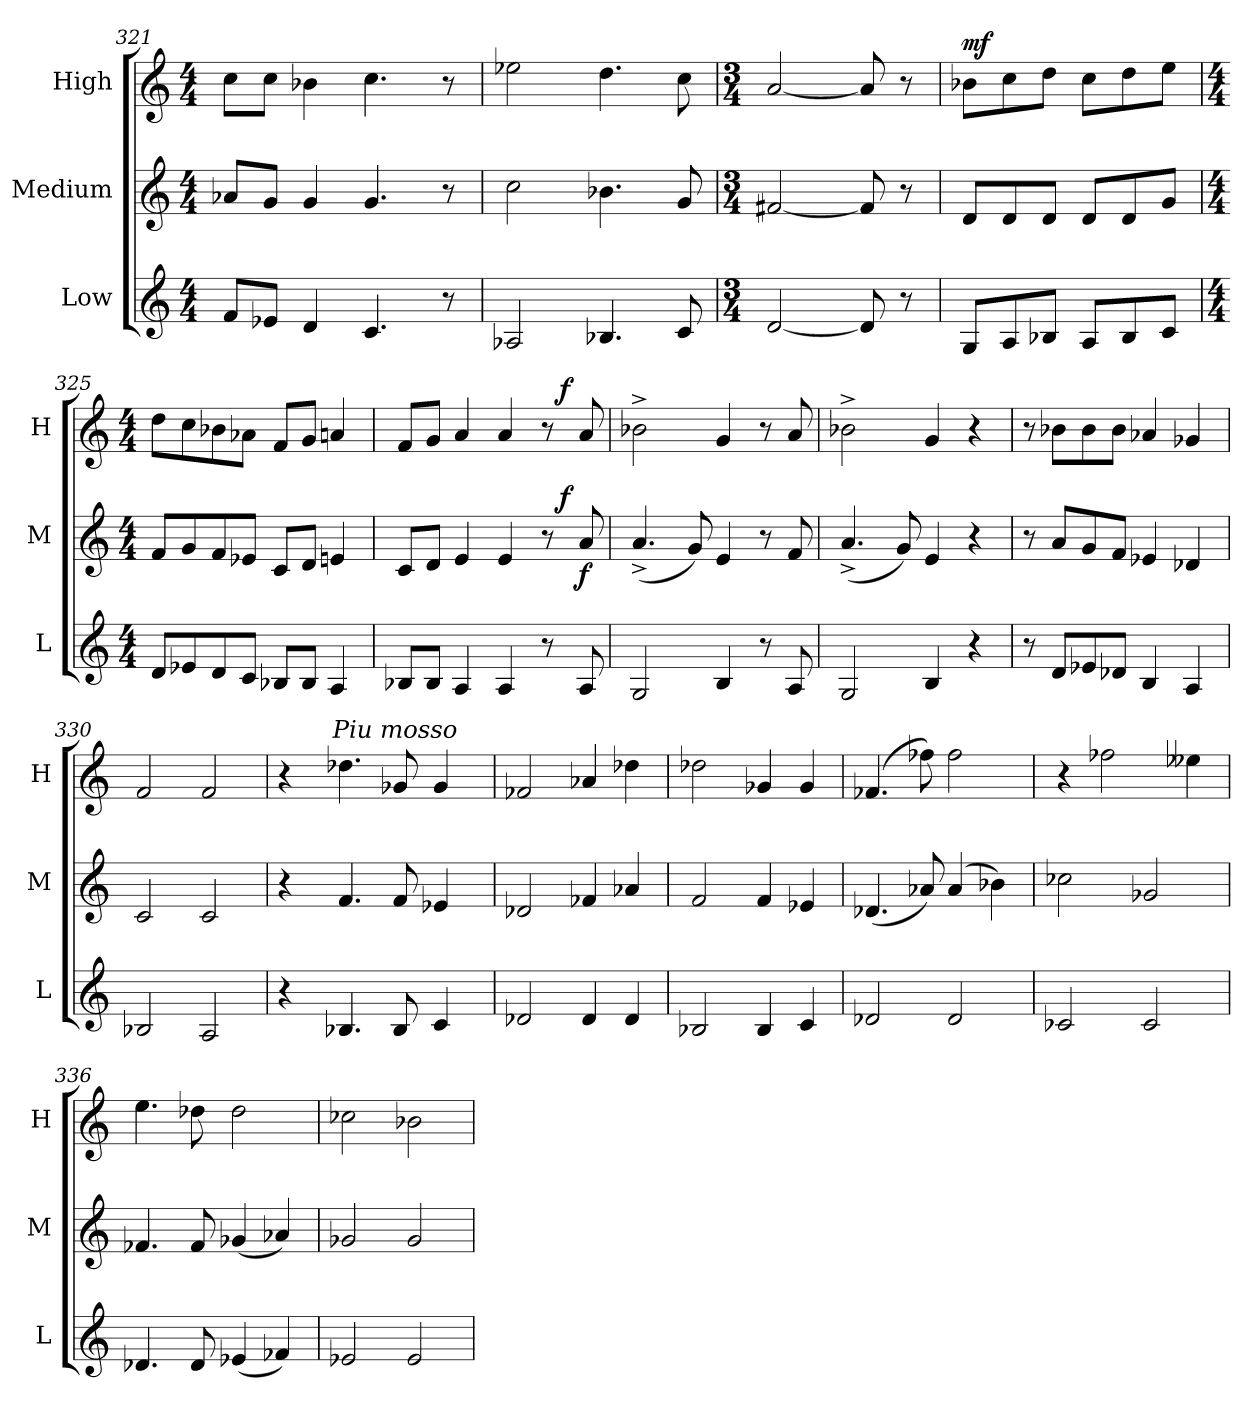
**kern	**kern	**dynam	**kern	**dynam
*part3	*part2	*part2	*part1	*part1
*staff3	*staff2	*staff2	*staff1	*staff1
*I"Low	*I"Medium	*	*I"High	*
*I'L	*I'M	*	*I'H	*
*clefG2	*clefG2	*	*clefG2	*
*k[]	*k[]	*	*k[]	*
*C:	*C:	*	*C:	*
*M4/4	*M4/4	*	*M4/4	*
=321	=321	=321	=321	=321
8f/L	8a-X/L	.	8cc\L	.
8e-X/J	8g/J	.	8cc\J	.
4d/	4g/	.	4b-X\	.
4.c/	4.g/	.	4.cc\	.
8r	8r	.	8r	.
=322	=322	=322	=322	=322
2A-X/	2cc\	.	2ee-X\	.
4.B-X/	4.b-X\	.	4.dd\	.
8c/	8g/	.	8cc\	.
=323	=323	=323	=323	=323
*M3/4	*M3/4	*	*M3/4	*
[<2d/	[<2f#X/	.	[<2a/	.
8d/]	8f#/]	.	8a/]	.
8r	8r	.	8r	.
!!LO:LB:g=z
=324	=324	=324	=324	=324
!	!	!LO:DY:b	!	!
!	!	!LO:DY:n=1:b	!	!LO:DY:a
8G/L	8d/L	mf mf	8b-X\L	mf
8A/	8d/	.	8cc\	.
8B-X/J	8d/J	.	8dd\J	.
8A/L	8d/L	.	8cc\L	.
8B-/	8d/	.	8dd\	.
8c/J	8g/J	.	8ee\J	.
=325	=325	=325	=325	=325
*M4/4	*M4/4	*	*M4/4	*
8d/L	8f/L	.	8dd\L	.
8e-X/	8g/	.	8cc\	.
8d/	8f/	.	8b-X\	.
8c/J	8e-X/J	.	8a-X\J	.
8B-X/L	8c/L	.	8f/L	.
8B-/J	8d/J	.	8g/J	.
4A/	4en/	.	4an/	.
=326	=326	=326	=326	=326
*	*^	*	*^	*
8B-X/L	8c/L	2ryy	.	8f/L	2ryy	.
8B-/J	8d/J	.	.	8g/J	.	.
4A/	4e/	.	.	4a/	.	.
4A/	4e/	4ryy	.	4a/	4ryy	.
8r	8r	16ryy	.	8r	16ryy	.
!	!	!	!LO:DY:a	!	!	!LO:DY:a
.	.	8.ryy	f	.	8.ryy	f
!	!	!	!LO:DY:b	!	!	!
8A/	8a/	.	f	8a/	.	.
*	*v	*v	*	*	*	*
*	*	*	*v	*v	*
=327	=327	=327	=327	=327
2G/	(<4.a^</	.	2b-X^>\	.
.	8g/)	.	.	.
4B/	4e/	.	4g/	.
8r	8r	.	8r	.
8A/	8f/	.	8a/	.
!!LO:LB:g=z
=328	=328	=328	=328	=328
2G/	(<4.a^</	.	2b-X^>\	.
.	8g/)	.	.	.
4B/	4e/	.	4g/	.
4r	4r	.	4r	.
=329	=329	=329	=329	=329
8r	8r	.	8r	.
8d/L	8a/L	.	8b-X\L	.
8e-X/	8g/	.	8b-\	.
8d-X/J	8f/J	.	8b-\J	.
4B/	4e-X/	.	4a-X/	.
4A/	4d-X/	.	4g-X/	.
=330	=330	=330	=330	=330
2B-X/	2c/	.	2f/	.
2A/	2c/	.	2f/	.
=331	=331	=331	=331	=331
*	*	*	*^	*
4r	4r	.	4r	6ryy	.
.	.	.	.	24..ryy	.
!	!	!	!	!LO:TX:a:i:t=Piu mosso	!
.	.	.	.	3%2ryy	.
4.B-X/	4.f/	.	4.dd-X\	.	.
8B-/	8f/	.	8g-X/	.	.
4c/	4e-X/	.	4g-/	.	.
.	.	.	.	12ryy	.
.	.	.	.	96ryy	.
*	*	*	*v	*v	*
=332	=332	=332	=332	=332
2d-X/	2d-X/	.	2f-X/	.
4d-/	4f-X/	.	4a-X/	.
4d-/	4a-X/	.	4dd-X\	.
!!LO:LB:g=z
=333	=333	=333	=333	=333
2B-X/	2f/	.	2dd-X\	.
4B-/	4f/	.	4g-X/	.
4c/	4e-X/	.	4g-/	.
=334	=334	=334	=334	=334
2d-X/	(<4.d-X/	.	(4.f-X/	.
.	8a-X/)	.	8ff-X\)	.
2d-/	(4a-/	.	2ff-\	.
.	4b-X\)	.	.	.
=335	=335	=335	=335	=335
2c-X/	2cc-X\	.	4r	.
.	.	.	2ff-X\	.
2c-/	2g-X/	.	.	.
.	.	.	4ee--X\	.
=336	=336	=336	=336	=336
4.d-X/	4.f-X/	.	4.ee\	.
8d-/	8f-/	.	8dd-X\	.
(<4e-X/	(<4g-X/	.	2dd-\	.
4f-X/)	4a-X/)	.	.	.
=337	=337	=337	=337	=337
2e-X/	2g-X/	.	2cc-X\	.
2e-/	2g-/	.	2b-X\	.
=	=	=	=	=
*-	*-	*-	*-	*-
